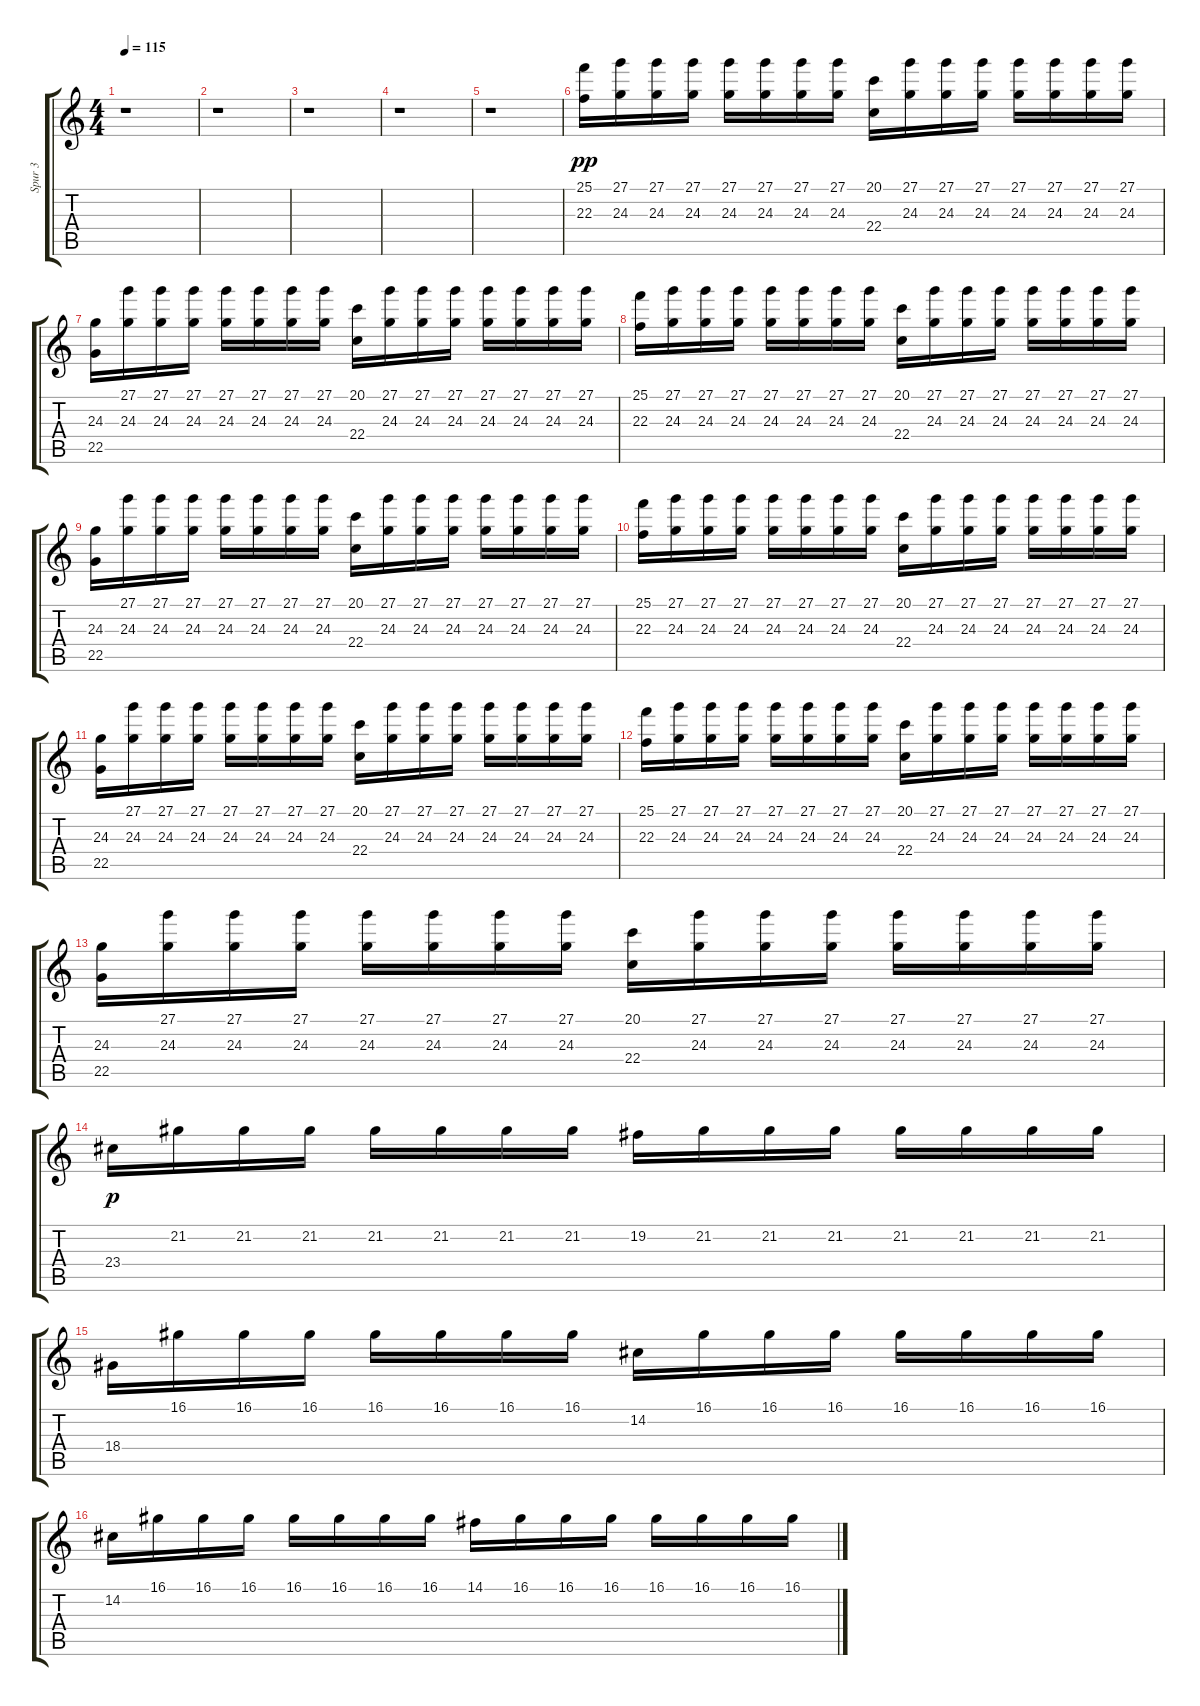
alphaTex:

\track ("Spur 3" "Spur 3") {instrument acousticgrandpiano}
\staff {score tabs}
\tuning (E4 B3 G3 D3 A2 E2) {hide}
\ts (4 4)
\tempo 115
\clef g2
\ks c
r.1{dy pp} |
r.1 |
r.1 |
r.1 |
r.1 |
(25.1 22.3).16 (27.1 24.3).16 (27.1 24.3).16 (27.1 24.3).16 (27.1 24.3).16 (27.1 24.3).16 (27.1 24.3).16 (27.1 24.3).16 (20.1 22.4).16 (27.1 24.3).16 (27.1 24.3).16 (27.1 24.3).16 (27.1 24.3).16 (27.1 24.3).16 (27.1 24.3).16 (27.1 24.3).16 |
(24.3 22.5).16 (27.1 24.3).16 (27.1 24.3).16 (27.1 24.3).16 (27.1 24.3).16 (27.1 24.3).16 (27.1 24.3).16 (27.1 24.3).16 (20.1 22.4).16 (27.1 24.3).16 (27.1 24.3).16 (27.1 24.3).16 (27.1 24.3).16 (27.1 24.3).16 (27.1 24.3).16 (27.1 24.3).16 |
(25.1 22.3).16 (27.1 24.3).16 (27.1 24.3).16 (27.1 24.3).16 (27.1 24.3).16 (27.1 24.3).16 (27.1 24.3).16 (27.1 24.3).16 (20.1 22.4).16 (27.1 24.3).16 (27.1 24.3).16 (27.1 24.3).16 (27.1 24.3).16 (27.1 24.3).16 (27.1 24.3).16 (27.1 24.3).16 |
(24.3 22.5).16 (27.1 24.3).16 (27.1 24.3).16 (27.1 24.3).16 (27.1 24.3).16 (27.1 24.3).16 (27.1 24.3).16 (27.1 24.3).16 (20.1 22.4).16 (27.1 24.3).16 (27.1 24.3).16 (27.1 24.3).16 (27.1 24.3).16 (27.1 24.3).16 (27.1 24.3).16 (27.1 24.3).16 |
(25.1 22.3).16 (27.1 24.3).16 (27.1 24.3).16 (27.1 24.3).16 (27.1 24.3).16 (27.1 24.3).16 (27.1 24.3).16 (27.1 24.3).16 (20.1 22.4).16 (27.1 24.3).16 (27.1 24.3).16 (27.1 24.3).16 (27.1 24.3).16 (27.1 24.3).16 (27.1 24.3).16 (27.1 24.3).16 |
(24.3 22.5).16 (27.1 24.3).16 (27.1 24.3).16 (27.1 24.3).16 (27.1 24.3).16 (27.1 24.3).16 (27.1 24.3).16 (27.1 24.3).16 (20.1 22.4).16 (27.1 24.3).16 (27.1 24.3).16 (27.1 24.3).16 (27.1 24.3).16 (27.1 24.3).16 (27.1 24.3).16 (27.1 24.3).16 |
(25.1 22.3).16 (27.1 24.3).16 (27.1 24.3).16 (27.1 24.3).16 (27.1 24.3).16 (27.1 24.3).16 (27.1 24.3).16 (27.1 24.3).16 (20.1 22.4).16 (27.1 24.3).16 (27.1 24.3).16 (27.1 24.3).16 (27.1 24.3).16 (27.1 24.3).16 (27.1 24.3).16 (27.1 24.3).16 |
(24.3 22.5).16 (27.1 24.3).16 (27.1 24.3).16 (27.1 24.3).16 (27.1 24.3).16 (27.1 24.3).16 (27.1 24.3).16 (27.1 24.3).16 (20.1 22.4).16 (27.1 24.3).16 (27.1 24.3).16 (27.1 24.3).16 (27.1 24.3).16 (27.1 24.3).16 (27.1 24.3).16 (27.1 24.3).16 |
23.4.16{dy p} 21.2.16 21.2.16 21.2.16 21.2.16 21.2.16 21.2.16 21.2.16 19.2.16 21.2.16 21.2.16 21.2.16 21.2.16 21.2.16 21.2.16 21.2.16 |
18.4.16 16.1.16 16.1.16 16.1.16 16.1.16 16.1.16 16.1.16 16.1.16 14.2.16 16.1.16 16.1.16 16.1.16 16.1.16 16.1.16 16.1.16 16.1.16 |
14.2.16 16.1.16 16.1.16 16.1.16 16.1.16 16.1.16 16.1.16 16.1.16 14.1.16 16.1.16 16.1.16 16.1.16 16.1.16 16.1.16 16.1.16 16.1.16
